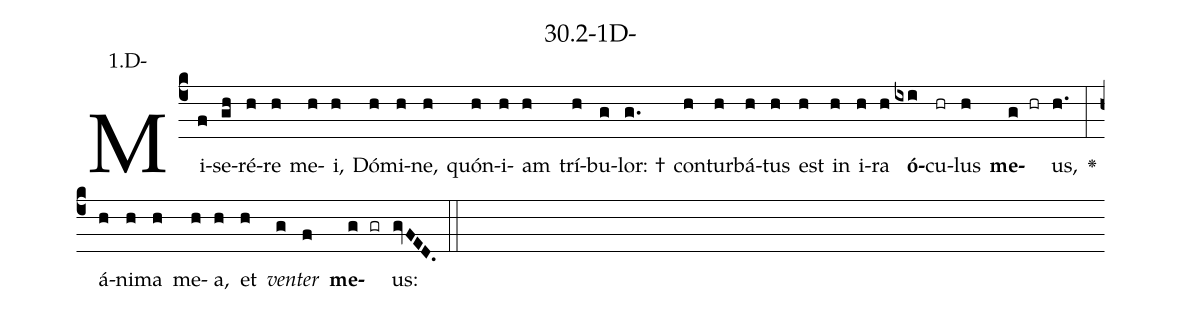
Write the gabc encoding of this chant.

name: 30.2-1D-;
annotation: 1.D-;
%%
(c4)Mi(f)se(gh)ré(h)re(h) me(h)i,(h) Dó(h)mi(h)ne,(h) quón(h)i(h)am(h) trí(h)bu(g)lor: †(g.) con(h)tur(h)bá(h)tus(h) est(h) in(h) i(h)ra(h) <b>ó</b>(ixi)cu(hr)lus(h) <b>me</b>(g hr)us,(h.) <v>\greheightstar</v>(:) á(h)ni(h)ma(h) me(h)a,(h) et(h) <i>ven</i>(g)<i>ter</i>(f) <b>me</b>(g gr)us:(gvFED.) (::)


%E(h) u(h) o(g) u(f) a(g) e.(gvFED.) (::)
